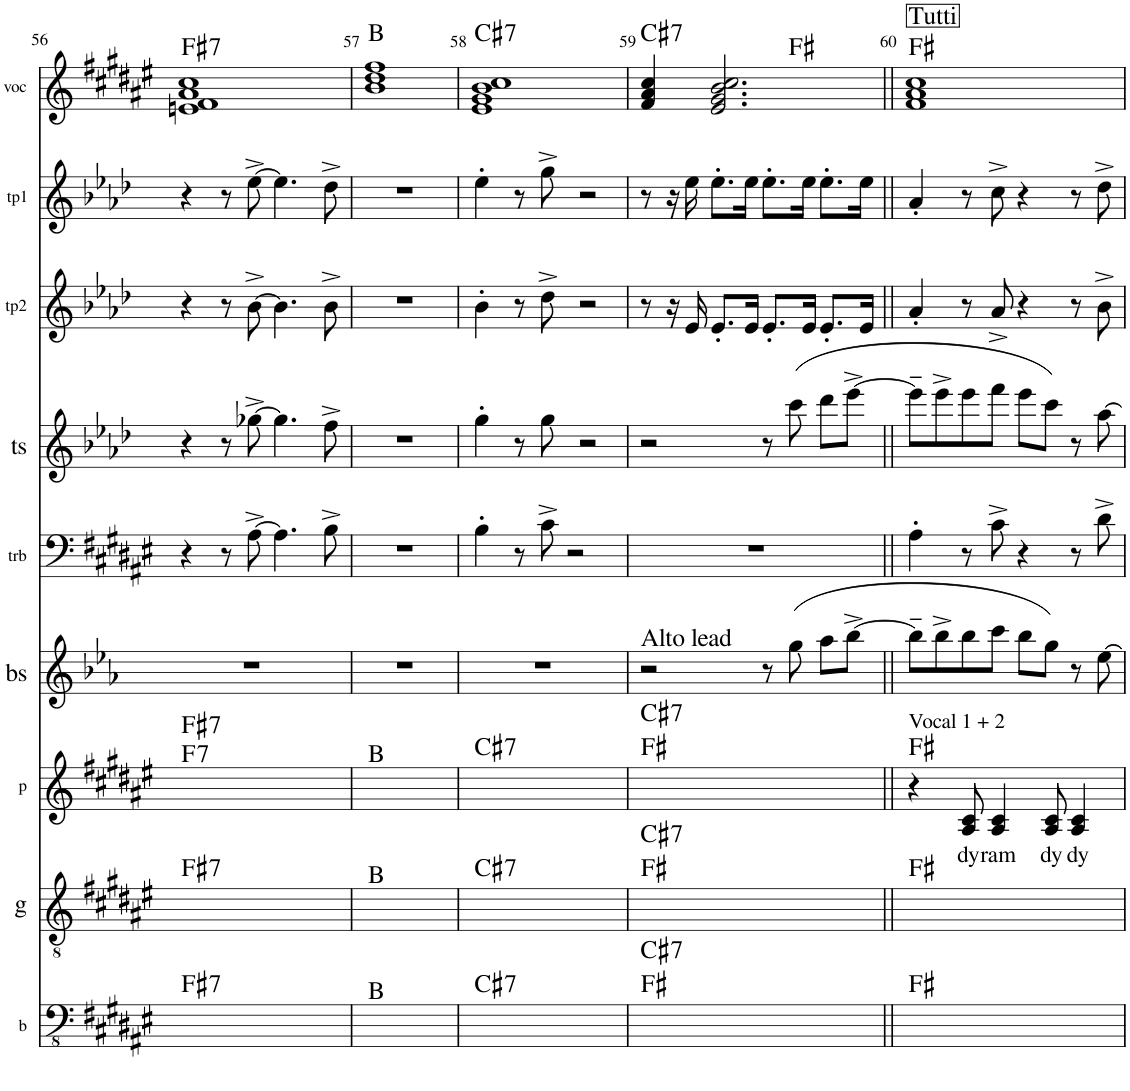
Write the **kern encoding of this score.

**kern	**harte	**kern	**harte	**kern	**text	**harte	**kern	**kern	**kern	**kern	**kern	**kern	**harte
*part9	*part9	*part8	*part8	*part7	*part7	*part7	*part6	*part5	*part4	*part3	*part2	*part1	*part1
*staff9	*	*staff8	*	*staff7	*staff7	*	*staff6	*staff5	*staff4	*staff3	*staff2	*staff1	*
*I"b	*	*I"g	*	*I"p	*	*	*I"bs	*I"trb	*I"ts	*I"tp2	*I"tp1	*I"voc	*
*I'b	*	*I'g	*	*I'p	*	*	*I'bs	*I'trb	*I'ts	*I'tp2	*I'tp1	*I'voc	*
!!LO:PB:g=z
*clefFv4	*	*clefGv2	*	*clefG2	*	*	*clefG2	*clefF4	*clefG2	*clefG2	*clefG2	*clefG2	*
*	*	*	*	*	*	*	*Trd12c21	*	*Trd8c14	*Trd1c2	*Trd1c2	*Trd4c7	*
*k[f#c#g#d#a#e#]	*	*k[f#c#g#d#a#e#]	*	*k[f#c#g#d#a#e#]	*	*	*k[b-e-a-]	*k[f#c#g#d#a#e#]	*k[b-e-a-d-]	*k[b-e-a-d-]	*k[b-e-a-d-]	*k[f#c#g#d#a#e#]	*
*M4/4	*	*M4/4	*	*M4/4	*	*	*M4/4	*M4/4	*M4/4	*M4/4	*M4/4	*M4/4	*
=56	=56	=56	=56	=56	=56	=56	=56	=56	=56	=56	=56	=56	=56
!	!LO:H:kt=7	!	!LO:H:kt=7	!	!	!LO:H:n=1:kt=7	!	!	!	!	!	!	!
!	!	!	!	!	!	!LO:H:n=2:kt=7	!	!	!	!	!	!	!LO:H:kt=7
1ryy	F#:7	1ryy	F#:7	1ryy	.	F:7 F#:7	1r	4r	4r	4r	4r	1en 1f# 1a# 1cc#	F#:7
.	.	.	.	.	.	.	.	8r	8r	8r	8r	.	.
.	.	.	.	.	.	.	.	[8A#^\	[8gg-X^\	[8b-^\	[8ee-^\	.	.
.	.	.	.	.	.	.	.	4.A#\]	4.gg-\]	4.b-\]	4.ee-\]	.	.
.	.	.	.	.	.	.	.	8B^\	8ff^\	8b-^\	8dd-^\	.	.
=57	=57	=57	=57	=57	=57	=57	=57	=57	=57	=57	=57	=57	=57
1ryy	B:maj	1ryy	B:maj	1ryy	.	B:maj	1r	1r	1r	1r	1r	1b 1dd# 1ff#	B:maj
=58	=58	=58	=58	=58	=58	=58	=58	=58	=58	=58	=58	=58	=58
!	!LO:H:kt=7	!	!LO:H:kt=7	!	!	!LO:H:kt=7	!	!	!	!	!	!	!LO:H:kt=7
1ryy	C#:7	1ryy	C#:7	1ryy	.	C#:7	1r	4B'\	4gg'\	4b-'\	4ee-'\	1e# 1g# 1b 1cc#	C#:7
.	.	.	.	.	.	.	.	8r	8r	8r	8r	.	.
.	.	.	.	.	.	.	.	8c#^\	8gg\	8dd-^\	8gg^\	.	.
.	.	.	.	.	.	.	.	2r	2r	2r	2r	.	.
=59	=59	=59	=59	=59	=59	=59	=59	=59	=59	=59	=59	=59	=59
!	!LO:H:n=2:kt=7	!	!LO:H:n=2:kt=7	!	!	!LO:H:n=2:kt=7	!LO:TX:a:t=Alto lead	!	!	!	!	!	!LO:H:kt=7
*	*	*	*	*	*	*	*	*	*	*	*	*^	*
2ryy	F#:maj C#:7	2ryy	F#:maj C#:7	2ryy	.	F#:maj C#:7	2r	1r	2r	8r	8r	4f#/ 4a#/ 4cc#/	2ryy	C#:7
.	.	.	.	.	.	.	.	.	.	16r	16r	.	.	.
.	.	.	.	.	.	.	.	.	.	16e-/	16ee-\	.	.	.
.	.	.	.	.	.	.	.	.	.	8.e-'/L	8.ee-'\L	2.e#/ 2.g#/ 2.b/ 2.cc#/	.	.
.	.	.	.	.	.	.	.	.	.	16e-/Jk	16ee-\Jk	.	.	.
2ryy	.	2ryy	.	2ryy	.	.	8r	.	8r	8.e-'/L	8.ee-'\L	.	8ryy	.
.	.	.	.	.	.	.	(8gg\	.	(8ccc\	.	.	.	4.ryy	F#:maj
.	.	.	.	.	.	.	.	.	.	16e-/Jk	16ee-\Jk	.	.	.
.	.	.	.	.	.	.	8aa-\L	.	8ddd-\L	8.e-'/L	8.ee-'\L	.	.	.
.	.	.	.	.	.	.	[8bb-^\J	.	[8eee-^\J	.	.	.	.	.
.	.	.	.	.	.	.	.	.	.	16e-/Jk	16ee-\Jk	.	.	.
=60||	=60||	=60||	=60||	=60||	=60||	=60||	=60||	=60||	=60||	=60||	=60||	=60||	=60||	=60||
!	!	!	!	!	!	!	!	!	!	!	!	!LO:TX:a:t=Tutti	!	!
!	!	!	!	!LO:TX:a:t=Vocal 1 + 2	!	!	!	!	!	!	!	!	!	!
*	*	*	*	*	*	*	*	*	*	*	*	*v	*v	*
1ryy	F#:maj	1ryy	F#:maj	4r	.	F#:maj	8bb-~\L]	4A#'\	8eee-~\L]	4a-'/	4a-'/	1f# 1a# 1cc#	F#:maj
.	.	.	.	.	.	.	8bb-^\	.	8eee-^\	.	.	.	.
!	!	!	!	!	!LO:LY:b	!	!	!	!	!	!	!	!
.	.	.	.	8A#/ 8c#/	dy	.	8bb-\	8r	8eee-\	8r	8r	.	.
!	!	!	!	!	!LO:LY:b	!	!	!	!	!	!	!	!
.	.	.	.	4A#/ 4c#/	ram	.	8ccc\J	8c#^\	8fff\J	8a-^/	8cc^\	.	.
.	.	.	.	.	.	.	8bb-\L	4r	8eee-\L	4r	4r	.	.
!	!	!	!	!	!LO:LY:b	!	!	!	!	!	!	!	!
.	.	.	.	8A#/ 8c#/	dy	.	8gg\J)	.	8ccc\J)	.	.	.	.
!	!	!	!	!	!LO:LY:b	!	!	!	!	!	!	!	!
.	.	.	.	4A#/ 4c#/	dy	.	8r	8r	8r	8r	8r	.	.
.	.	.	.	.	.	.	[8ee-\	8d#^\	[8aa-\	8b-^\	8dd-^\	.	.
=	=	=	=	=	=	=	=	=	=	=	=	=	=
*-	*-	*-	*-	*-	*-	*-	*-	*-	*-	*-	*-	*-	*-
